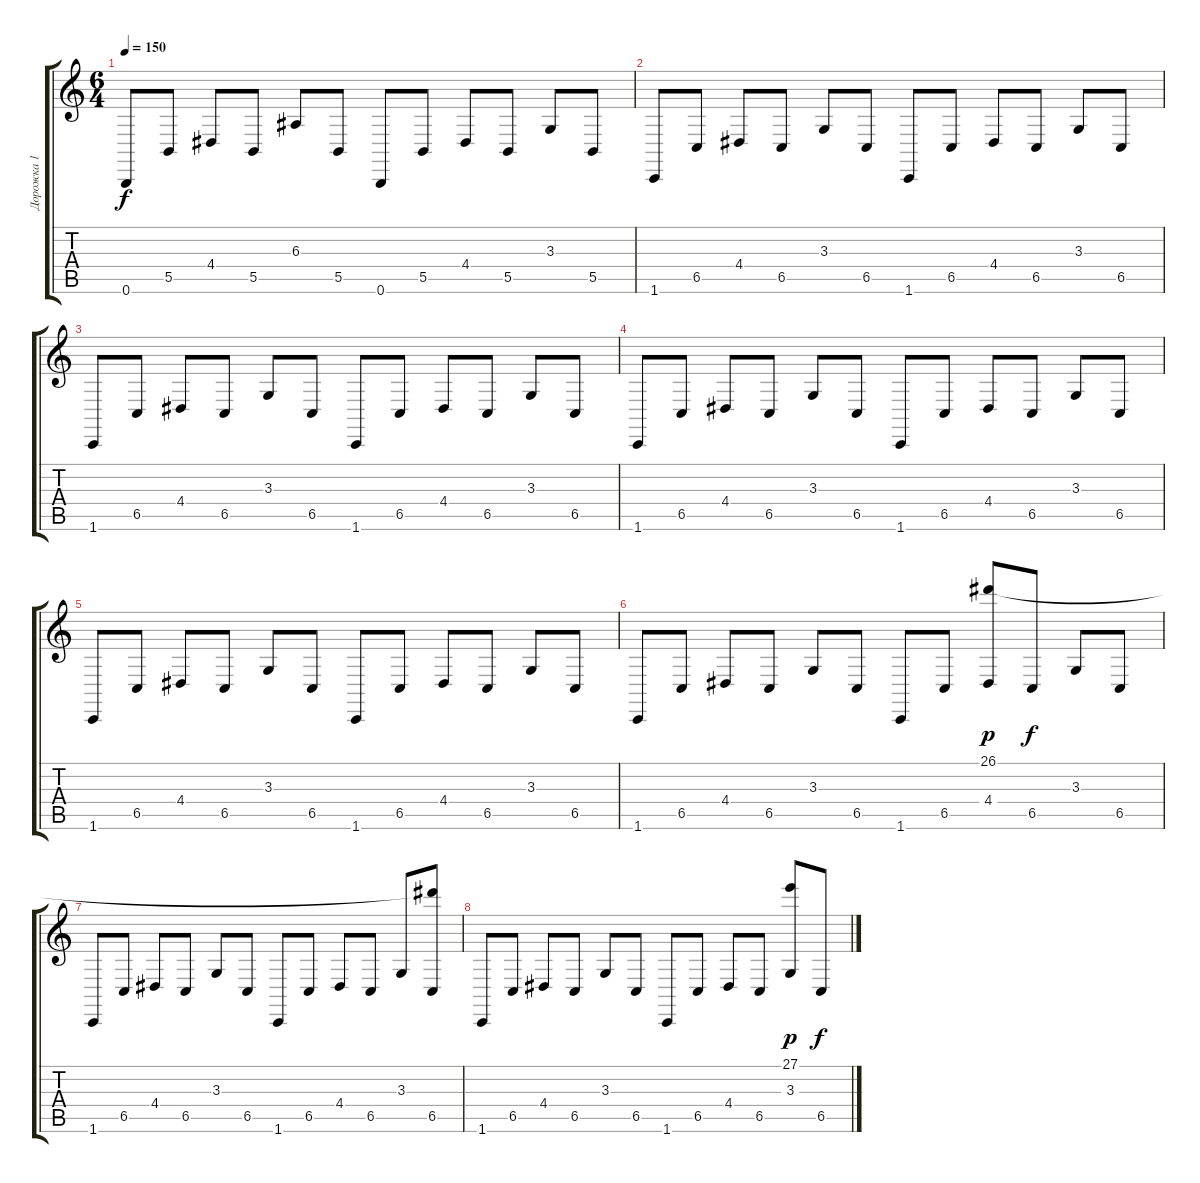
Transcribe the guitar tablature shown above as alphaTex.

\track ("Дорожка 1" "Дорожка 1") {instrument stringensemble1}
\staff {score tabs}
\tuning (Db4 Ab3 E3 B2 Gb2 B1) {hide}
\ts (6 4)
\tempo 150
\clef g2
\ks c
0.6.8{dy f} 5.5.8 4.4.8 5.5.8 6.3.8 5.5.8 0.6.8 5.5.8 4.4.8 5.5.8 3.3.8 5.5.8 |
1.6.8 6.5.8 4.4.8 6.5.8 3.3.8 6.5.8 1.6.8 6.5.8 4.4.8 6.5.8 3.3.8 6.5.8 |
1.6.8 6.5.8 4.4.8 6.5.8 3.3.8 6.5.8 1.6.8 6.5.8 4.4.8 6.5.8 3.3.8 6.5.8 |
1.6.8 6.5.8 4.4.8 6.5.8 3.3.8 6.5.8 1.6.8 6.5.8 4.4.8 6.5.8 3.3.8 6.5.8 |
1.6.8 6.5.8 4.4.8 6.5.8 3.3.8 6.5.8 1.6.8 6.5.8 4.4.8 6.5.8 3.3.8 6.5.8 |
1.6.8 6.5.8 4.4.8 6.5.8 3.3.8 6.5.8 1.6.8 6.5.8 (26.1 4.4).8{dy p} 6.5.8{dy f} 3.3.8 6.5.8 |
1.6.8 6.5.8 4.4.8 6.5.8 3.3.8 6.5.8 1.6.8 6.5.8 4.4.8 6.5.8 3.3.8 (26.1{t} 6.5).8 |
1.6.8 6.5.8 4.4.8 6.5.8 3.3.8 6.5.8 1.6.8 6.5.8 4.4.8 6.5.8 (27.1 3.3).8{dy p} 6.5.8{dy f}
